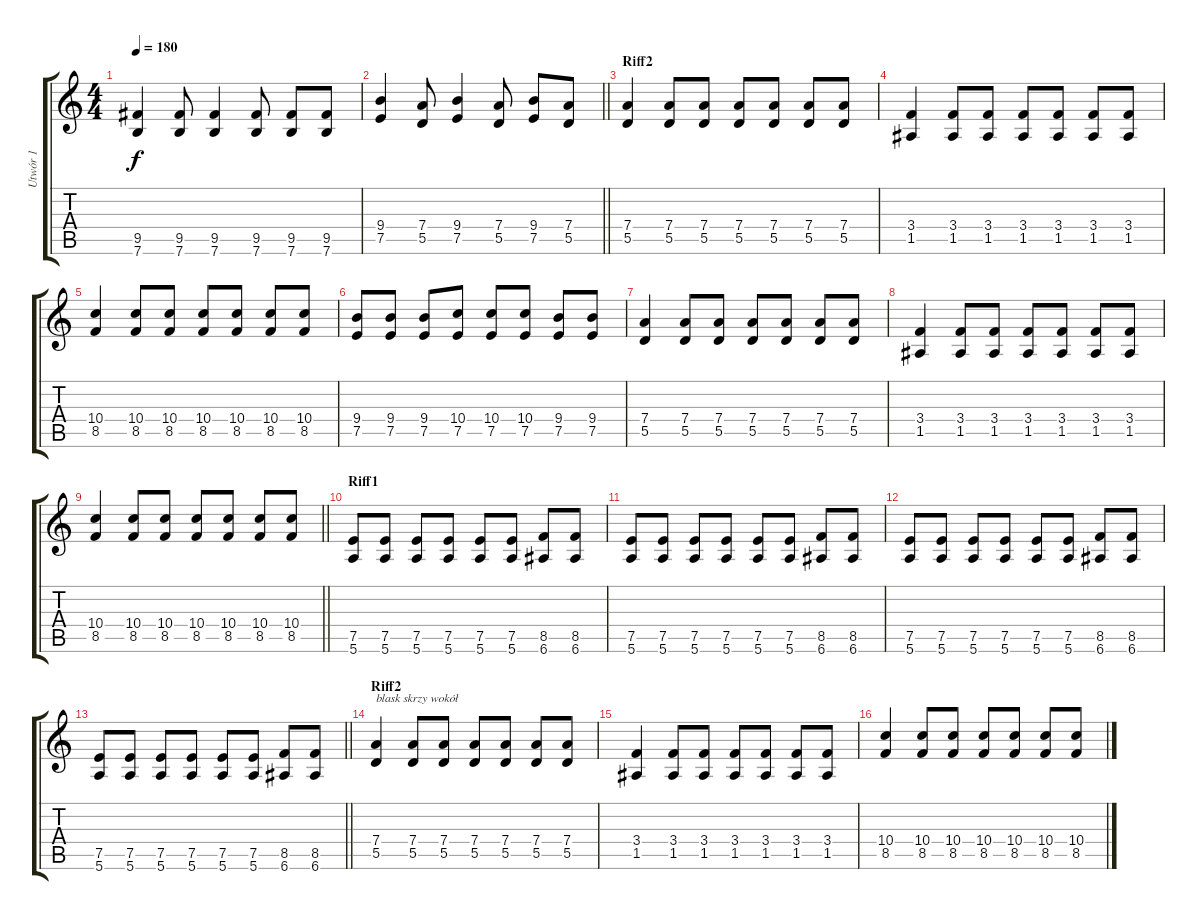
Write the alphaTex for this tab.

\track ("Utwór 1" "Utwór 1") {instrument distortionguitar}
\staff {score tabs}
\tuning (E4 B3 G3 D3 A2 E2) {hide}
\ts (4 4)
\tempo 180
\clef g2
\ks c
(9.5 7.6).4{dy f} (9.5 7.6).8 (9.5 7.6).4 (9.5 7.6).8 (9.5 7.6).8 (9.5 7.6).8 |
\barLineRight lightlight
(9.4 7.5).4 (7.4 5.5).8 (9.4 7.5).4 (7.4 5.5).8 (9.4 7.5).8 (7.4 5.5).8 |
\section ("" "Riff2")
(7.4 5.5).4 (7.4 5.5).8 (7.4 5.5).8 (7.4 5.5).8 (7.4 5.5).8 (7.4 5.5).8 (7.4 5.5).8 |
(3.4 1.5).4 (3.4 1.5).8 (3.4 1.5).8 (3.4 1.5).8 (3.4 1.5).8 (3.4 1.5).8 (3.4 1.5).8 |
(10.4 8.5).4 (10.4 8.5).8 (10.4 8.5).8 (10.4 8.5).8 (10.4 8.5).8 (10.4 8.5).8 (10.4 8.5).8 |
(9.4 7.5).8 (9.4 7.5).8 (9.4 7.5).8 (10.4 7.5).8 (10.4 7.5).8 (10.4 7.5).8 (9.4 7.5).8 (9.4 7.5).8 |
(7.4 5.5).4 (7.4 5.5).8 (7.4 5.5).8 (7.4 5.5).8 (7.4 5.5).8 (7.4 5.5).8 (7.4 5.5).8 |
(3.4 1.5).4 (3.4 1.5).8 (3.4 1.5).8 (3.4 1.5).8 (3.4 1.5).8 (3.4 1.5).8 (3.4 1.5).8 |
\barLineRight lightlight
(10.4 8.5).4 (10.4 8.5).8 (10.4 8.5).8 (10.4 8.5).8 (10.4 8.5).8 (10.4 8.5).8 (10.4 8.5).8 |
\section ("" "Riff1")
(7.5 5.6).8 (7.5 5.6).8 (7.5 5.6).8 (7.5 5.6).8 (7.5 5.6).8 (7.5 5.6).8 (8.5 6.6).8 (8.5 6.6).8 |
(7.5 5.6).8 (7.5 5.6).8 (7.5 5.6).8 (7.5 5.6).8 (7.5 5.6).8 (7.5 5.6).8 (8.5 6.6).8 (8.5 6.6).8 |
(7.5 5.6).8 (7.5 5.6).8 (7.5 5.6).8 (7.5 5.6).8 (7.5 5.6).8 (7.5 5.6).8 (8.5 6.6).8 (8.5 6.6).8 |
\barLineRight lightlight
(7.5 5.6).8 (7.5 5.6).8 (7.5 5.6).8 (7.5 5.6).8 (7.5 5.6).8 (7.5 5.6).8 (8.5 6.6).8 (8.5 6.6).8 |
\section ("" "Riff2")
(7.4 5.5).4{txt "blask skrzy wokół"} (7.4 5.5).8 (7.4 5.5).8 (7.4 5.5).8 (7.4 5.5).8 (7.4 5.5).8 (7.4 5.5).8 |
(3.4 1.5).4 (3.4 1.5).8 (3.4 1.5).8 (3.4 1.5).8 (3.4 1.5).8 (3.4 1.5).8 (3.4 1.5).8 |
(10.4 8.5).4 (10.4 8.5).8 (10.4 8.5).8 (10.4 8.5).8 (10.4 8.5).8 (10.4 8.5).8 (10.4 8.5).8
